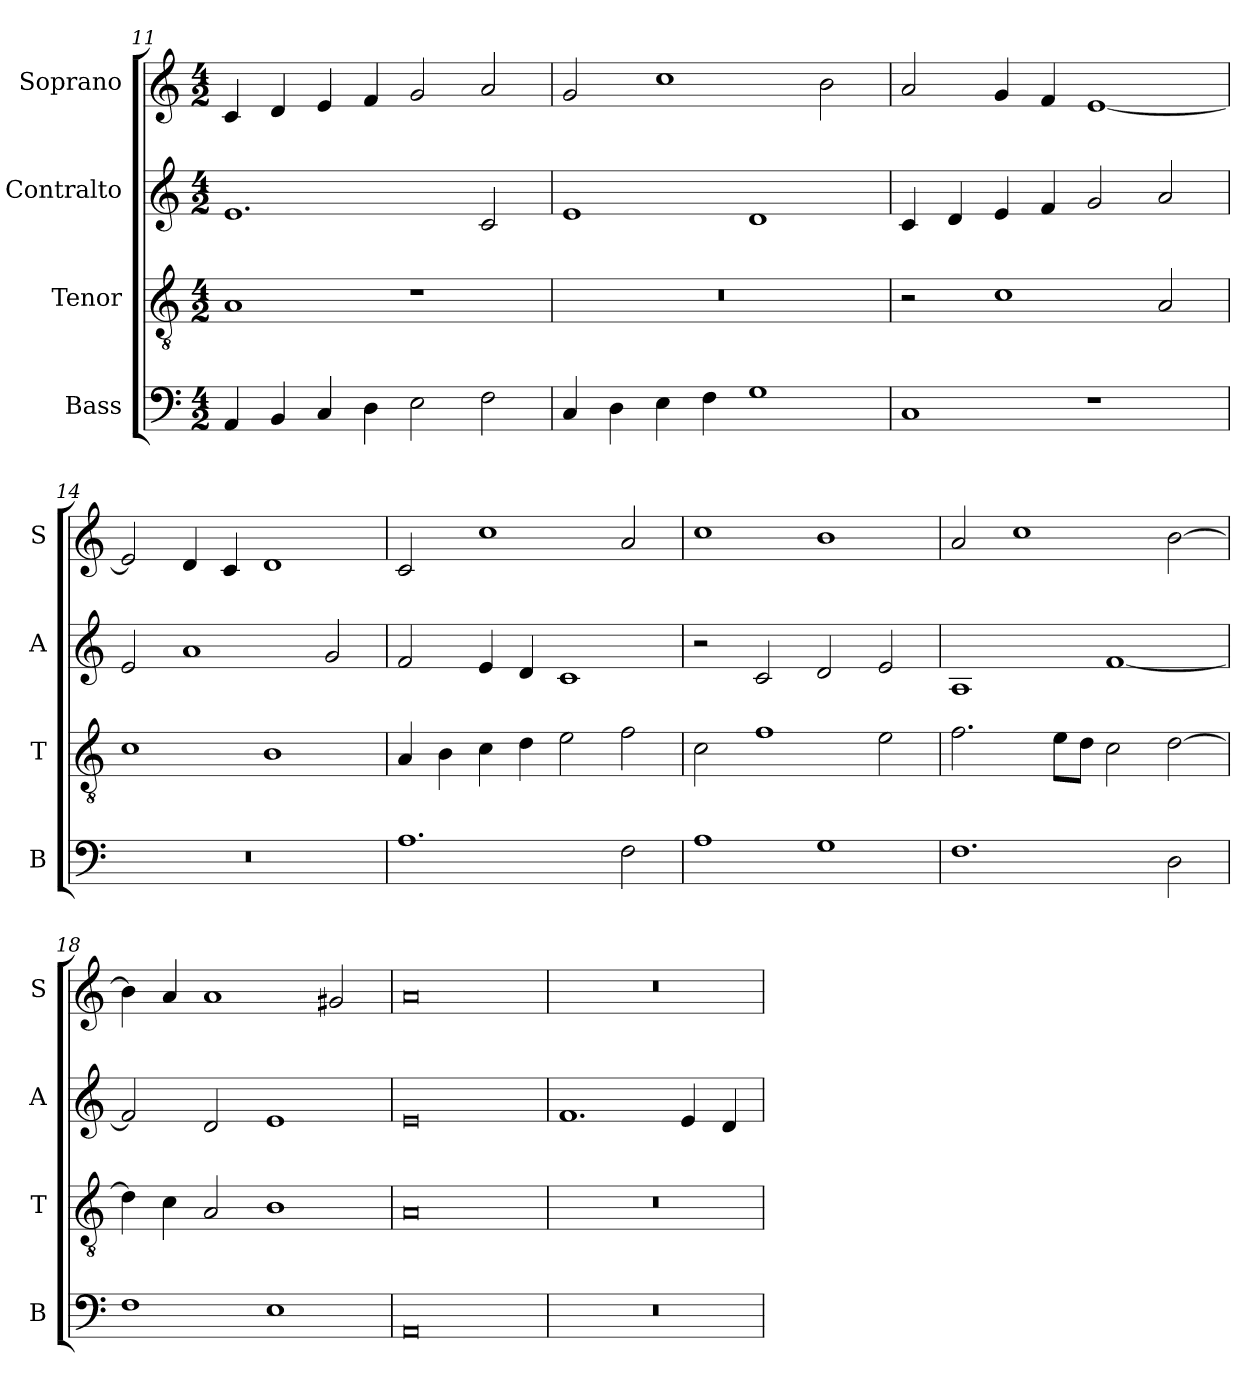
**kern	**kern	**kern	**kern
*part4	*part3	*part2	*part1
*staff4	*staff3	*staff2	*staff1
*I"Bass	*I"Tenor	*I"Contralto	*I"Soprano
*I'B	*I'T	*I'A	*I'S
*clefF4	*clefGv2	*clefG2	*clefG2
*k[]	*k[]	*k[]	*k[]
*E:phr	*E:phr	*E:phr	*E:phr
*M4/2	*M4/2	*M4/2	*M4/2
=11	=11	=11	=11
4AA	1A	1.e	4c
4BB	.	.	4d
4C	.	.	4e
4D	.	.	4f
2E	1r	.	2g
2F	.	2c	2a
=12	=12	=12	=12
4C	0r	1e	2g
4D	.	.	.
4E	.	.	1cc
4F	.	.	.
1G	.	1d	.
.	.	.	2b
=13	=13	=13	=13
1C	2r	4c	2a
.	.	4d	.
.	1c	4e	4g
.	.	4f	4f
1r	.	2g	[1e
.	2A	2a	.
=14	=14	=14	=14
0r	1c	2e	2e]
.	.	1a	4d
.	.	.	4c
.	1B	.	1d
.	.	2g	.
=15	=15	=15	=15
1.A	4A	2f	2c
.	4B	.	.
.	4c	4e	1cc
.	4d	4d	.
.	2e	1c	.
2F	2f	.	2a
=16	=16	=16	=16
1A	2c	2r	1cc
.	1f	2c	.
1G	.	2d	1b
.	2e	2e	.
=17	=17	=17	=17
1.F	2.f	1A	2a
.	.	.	1cc
.	8e\L	.	.
.	8d\J	.	.
.	2c	[1f	.
2D	[2d	.	[2b
=18	=18	=18	=18
1F	4d]	2f]	4b]
.	4c	.	4a
.	2A	2d	1a
1E	1B	1e	.
.	.	.	2g#X
=19	=19	=19	=19
0AA	0A	0e	0a
=20	=20	=20	=20
0r	0r	1.f	0r
.	.	4e	.
.	.	4d	.
=	=	=	=
*-	*-	*-	*-
